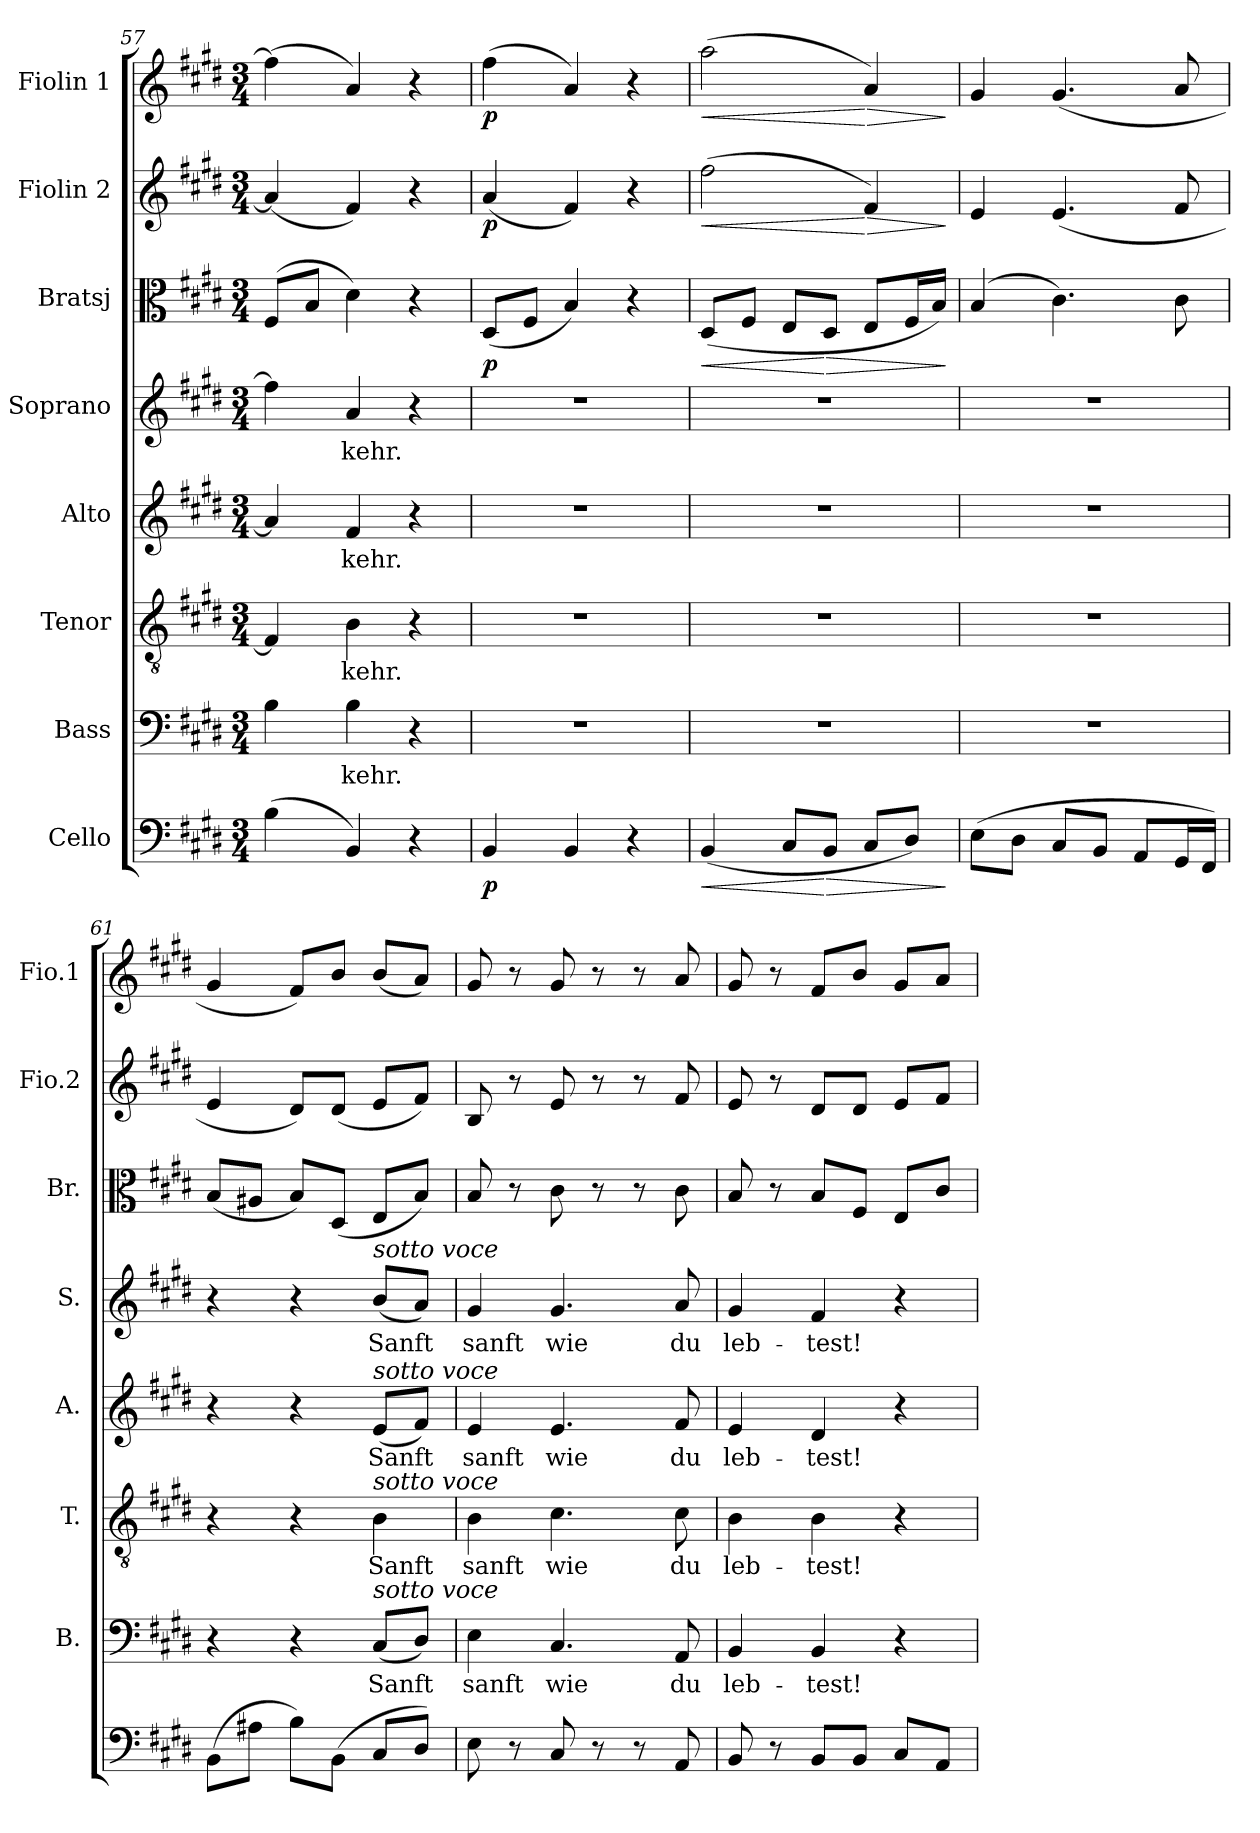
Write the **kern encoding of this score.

**kern	**dynam	**kern	**text	**kern	**text	**kern	**text	**kern	**text	**kern	**dynam	**kern	**dynam	**kern	**dynam
*part8	*part8	*part7	*part7	*part6	*part6	*part5	*part5	*part4	*part4	*part3	*part3	*part2	*part2	*part1	*part1
*staff8	*staff8	*staff7	*staff7	*staff6	*staff6	*staff5	*staff5	*staff4	*staff4	*staff3	*staff3	*staff2	*staff2	*staff1	*staff1
*I"Cello	*	*I"Bass	*	*I"Tenor	*	*I"Alto	*	*I"Soprano	*	*I"Bratsj	*	*I"Fiolin 2	*	*I"Fiolin 1	*
*	*	*I'B.	*	*I'T.	*	*I'A.	*	*I'S.	*	*I'Br.	*	*I'Fio.2	*	*I'Fio.1	*
*clefF4	*	*clefF4	*	*clefGv2	*	*clefG2	*	*clefG2	*	*clefC3	*	*clefG2	*	*clefG2	*
*k[f#c#g#d#]	*	*k[f#c#g#d#]	*	*k[f#c#g#d#]	*	*k[f#c#g#d#]	*	*k[f#c#g#d#]	*	*k[f#c#g#d#]	*	*k[f#c#g#d#]	*	*k[f#c#g#d#]	*
*M3/4	*	*M3/4	*	*M3/4	*	*M3/4	*	*M3/4	*	*M3/4	*	*M3/4	*	*M3/4	*
=57	=57	=57	=57	=57	=57	=57	=57	=57	=57	=57	=57	=57	=57	=57	=57
(>4B\	.	4B\	.	4F#/]	.	4a/]	.	4ff#\]	.	(>8F#/L	.	(<4a/]	.	(>4ff#\]	.
.	.	.	.	.	.	.	.	.	.	8B/J	.	.	.	.	.
!	!	!	!LO:LY:b	!	!LO:LY:b	!	!LO:LY:b	!	!LO:LY:b	!	!	!	!	!	!
4BB/)	.	4B\	-kehr.	4B\	-kehr.	4f#/	-kehr.	4a/	-kehr.	4d#\)	.	4f#/)	.	4a/)	.
4r	.	4r	.	4r	.	4r	.	4r	.	4r	.	4r	.	4r	.
=58	=58	=58	=58	=58	=58	=58	=58	=58	=58	=58	=58	=58	=58	=58	=58
!	!LO:DY:b	!	!	!	!	!	!	!	!	!	!LO:DY:b	!	!LO:DY:b	!	!LO:DY:b
4BB/	p	2.r	.	2.r	.	2.r	.	2.r	.	(<8D#/L	p	(<4a/	p	(>4ff#\	p
.	.	.	.	.	.	.	.	.	.	8F#/J	.	.	.	.	.
4BB/	.	.	.	.	.	.	.	.	.	4B/)	.	4f#/)	.	4a/)	.
4r	.	.	.	.	.	.	.	.	.	4r	.	4r	.	4r	.
=59	=59	=59	=59	=59	=59	=59	=59	=59	=59	=59	=59	=59	=59	=59	=59
!	!LO:HP:b	!	!	!	!	!	!	!	!	!	!LO:HP:b	!	!LO:HP:b	!	!LO:HP:b
(<4BB/	<	2.r	.	2.r	.	2.r	.	2.r	.	(<8D#/L	<	(>2ff#\	<	(>2aa\	<
.	.	.	.	.	.	.	.	.	.	8F#/J	.	.	.	.	.
8C#/L	.	.	.	.	.	.	.	.	.	8E/L	.	.	.	.	.
!	!LO:HP:n=1:b	!	!	!	!	!	!	!	!	!	!LO:HP:n=1:b	!	!	!	!
8BB/J	[ >	.	.	.	.	.	.	.	.	8D#/J	[ >	.	.	.	.
!	!	!	!	!	!	!	!	!	!	!	!	!	!LO:HP:n=1:b	!	!LO:HP:n=1:b
8C#/L	.	.	.	.	.	.	.	.	.	8E/L	.	4f#/)	[ >	4a/)	[ >
8D#/J)	.	.	.	.	.	.	.	.	.	16F#/L	.	.	.	.	.
.	.	.	.	.	.	.	.	.	.	16B/JJ)	.	.	.	.	.
.	]	.	.	.	.	.	.	.	.	.	]	.	]	.	]
=60	=60	=60	=60	=60	=60	=60	=60	=60	=60	=60	=60	=60	=60	=60	=60
(>8E\L	.	2.r	.	2.r	.	2.r	.	2.r	.	(>4B/	.	4e/	.	4g#/	.
8D#\J	.	.	.	.	.	.	.	.	.	.	.	.	.	.	.
8C#/L	.	.	.	.	.	.	.	.	.	4.c#\)	.	(<4.e/	.	(<4.g#/	.
8BB/J	.	.	.	.	.	.	.	.	.	.	.	.	.	.	.
8AA/L	.	.	.	.	.	.	.	.	.	.	.	.	.	.	.
16GG#/L	.	.	.	.	.	.	.	.	.	8c#\	.	8f#/	.	8a/	.
16FF#/JJ)	.	.	.	.	.	.	.	.	.	.	.	.	.	.	.
=61	=61	=61	=61	=61	=61	=61	=61	=61	=61	=61	=61	=61	=61	=61	=61
(>8BB\L	.	4r	.	4r	.	4r	.	4r	.	(<8B/L	.	4e/	.	4g#/	.
8A#X\J	.	.	.	.	.	.	.	.	.	8A#X/J	.	.	.	.	.
8B\L)	.	4r	.	4r	.	4r	.	4r	.	8B/L)	.	8d#/L)	.	8f#/L)	.
(>8BB\J	.	.	.	.	.	.	.	.	.	(<8D#/J	.	(<8d#/J	.	8b/J	.
!	!	!	!	!	!	!	!	!LO:TX:a:i:t=sotto voce	!	!	!	!	!	!	!
!	!	!	!	!	!	!LO:TX:a:i:t=sotto voce	!	!	!	!	!	!	!	!	!
!	!	!	!	!LO:TX:a:i:t=sotto voce	!	!	!	!	!	!	!	!	!	!	!
!	!	!LO:TX:a:i:t=sotto voce	!	!	!	!	!	!	!	!	!	!	!	!	!
!	!	!	!LO:LY:b	!	!LO:LY:b	!	!LO:LY:b	!	!LO:LY:b	!	!	!	!	!	!
8C#/L	.	(<8C#/L	Sanft	4B\	Sanft	(<8e/L	Sanft	(<8b/L	Sanft	8E/L	.	8e/L	.	(<8b/L	.
8D#/J)	.	8D#/J)	.	.	.	8f#/J)	.	8a/J)	.	8B/J)	.	8f#/J)	.	8a/J)	.
=62	=62	=62	=62	=62	=62	=62	=62	=62	=62	=62	=62	=62	=62	=62	=62
!	!	!	!LO:LY:b	!	!LO:LY:b	!	!LO:LY:b	!	!LO:LY:b	!	!	!	!	!	!
8E\	.	4E\	sanft	4B\	sanft	4e/	sanft	4g#/	sanft	8B/	.	8B/	.	8g#/	.
8r	.	.	.	.	.	.	.	.	.	8r	.	8r	.	8r	.
!	!	!	!LO:LY:b	!	!LO:LY:b	!	!LO:LY:b	!	!LO:LY:b	!	!	!	!	!	!
8C#/	.	4.C#/	wie	4.c#\	wie	4.e/	wie	4.g#/	wie	8c#\	.	8e/	.	8g#/	.
8r	.	.	.	.	.	.	.	.	.	8r	.	8r	.	8r	.
8r	.	.	.	.	.	.	.	.	.	8r	.	8r	.	8r	.
!	!	!	!LO:LY:b	!	!LO:LY:b	!	!LO:LY:b	!	!LO:LY:b	!	!	!	!	!	!
8AA/	.	8AA/	du	8c#\	du	8f#/	du	8a/	du	8c#\	.	8f#/	.	8a/	.
=63	=63	=63	=63	=63	=63	=63	=63	=63	=63	=63	=63	=63	=63	=63	=63
!	!	!	!LO:LY:b	!	!LO:LY:b	!	!LO:LY:b	!	!LO:LY:b	!	!	!	!	!	!
8BB/	.	4BB/	leb-	4B\	leb-	4e/	leb-	4g#/	leb-	8B/	.	8e/	.	8g#/	.
8r	.	.	.	.	.	.	.	.	.	8r	.	8r	.	8r	.
!	!	!	!LO:LY:b	!	!LO:LY:b	!	!LO:LY:b	!	!LO:LY:b	!	!	!	!	!	!
8BB/L	.	4BB/	-test!	4B\	-test!	4d#/	-test!	4f#/	-test!	8B/L	.	8d#/L	.	8f#/L	.
8BB/J	.	.	.	.	.	.	.	.	.	8F#/J	.	8d#/J	.	8b/J	.
8C#/L	.	4r	.	4r	.	4r	.	4r	.	8E/L	.	8e/L	.	8g#/L	.
8AA/J	.	.	.	.	.	.	.	.	.	8c#/J	.	8f#/J	.	8a/J	.
=	=	=	=	=	=	=	=	=	=	=	=	=	=	=	=
*-	*-	*-	*-	*-	*-	*-	*-	*-	*-	*-	*-	*-	*-	*-	*-
